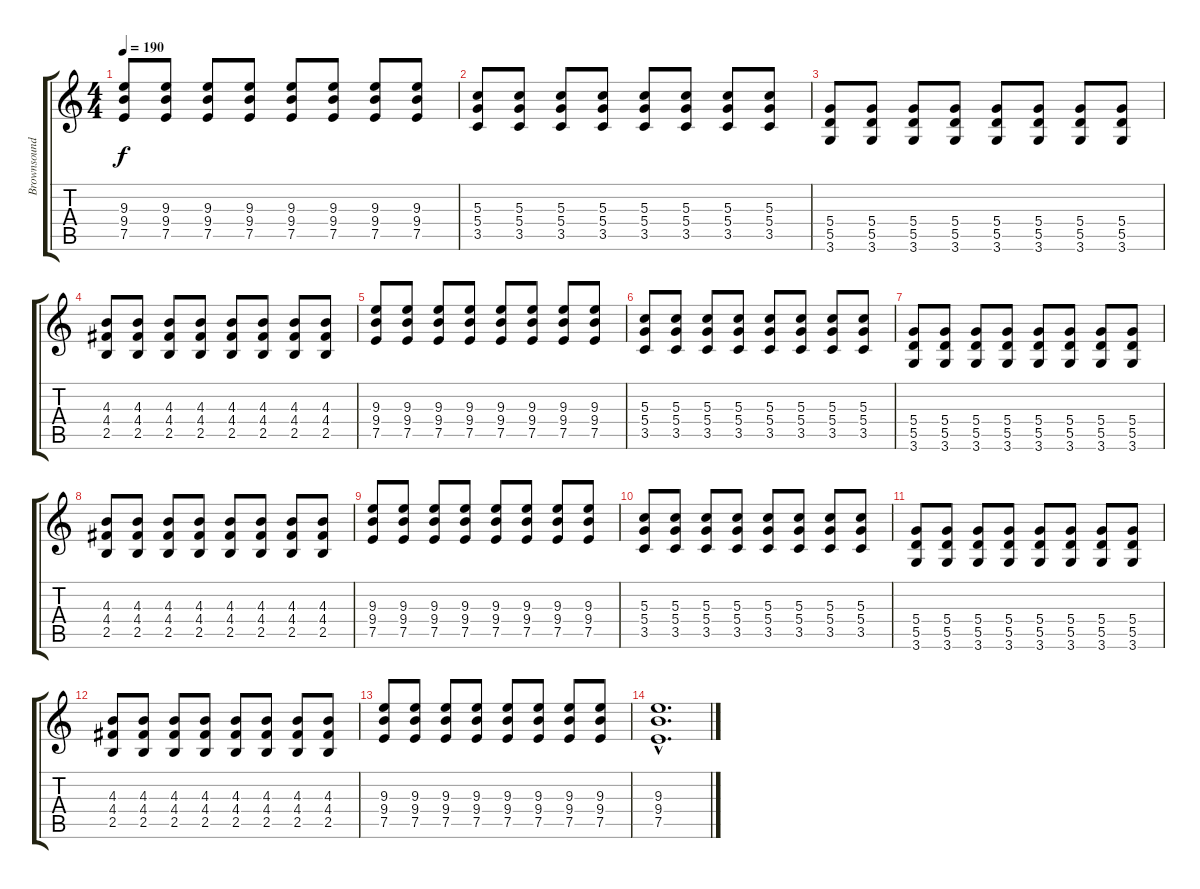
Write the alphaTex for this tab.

\track ("Brownsound" "Brownsound") {instrument overdrivenguitar}
\staff {score tabs}
\tuning (E4 B3 G3 D3 A2 E2) {hide}
\ts (4 4)
\tempo 190
\clef g2
\ks c
(9.3 9.4 7.5).8{dy f} (9.3 9.4 7.5).8 (9.3 9.4 7.5).8 (9.3 9.4 7.5).8 (9.3 9.4 7.5).8 (9.3 9.4 7.5).8 (9.3 9.4 7.5).8 (9.3 9.4 7.5).8 |
(5.3 5.4 3.5).8 (5.3 5.4 3.5).8 (5.3 5.4 3.5).8 (5.3 5.4 3.5).8 (5.3 5.4 3.5).8 (5.3 5.4 3.5).8 (5.3 5.4 3.5).8 (5.3 5.4 3.5).8 |
(5.4 5.5 3.6).8 (5.4 5.5 3.6).8 (5.4 5.5 3.6).8 (5.4 5.5 3.6).8 (5.4 5.5 3.6).8 (5.4 5.5 3.6).8 (5.4 5.5 3.6).8 (5.4 5.5 3.6).8 |
(4.3 4.4 2.5).8 (4.3 4.4 2.5).8 (4.3 4.4 2.5).8 (4.3 4.4 2.5).8 (4.3 4.4 2.5).8 (4.3 4.4 2.5).8 (4.3 4.4 2.5).8 (4.3 4.4 2.5).8 |
(9.3 9.4 7.5).8 (9.3 9.4 7.5).8 (9.3 9.4 7.5).8 (9.3 9.4 7.5).8 (9.3 9.4 7.5).8 (9.3 9.4 7.5).8 (9.3 9.4 7.5).8 (9.3 9.4 7.5).8 |
(5.3 5.4 3.5).8 (5.3 5.4 3.5).8 (5.3 5.4 3.5).8 (5.3 5.4 3.5).8 (5.3 5.4 3.5).8 (5.3 5.4 3.5).8 (5.3 5.4 3.5).8 (5.3 5.4 3.5).8 |
(5.4 5.5 3.6).8 (5.4 5.5 3.6).8 (5.4 5.5 3.6).8 (5.4 5.5 3.6).8 (5.4 5.5 3.6).8 (5.4 5.5 3.6).8 (5.4 5.5 3.6).8 (5.4 5.5 3.6).8 |
(4.3 4.4 2.5).8 (4.3 4.4 2.5).8 (4.3 4.4 2.5).8 (4.3 4.4 2.5).8 (4.3 4.4 2.5).8 (4.3 4.4 2.5).8 (4.3 4.4 2.5).8 (4.3 4.4 2.5).8 |
(9.3 9.4 7.5).8 (9.3 9.4 7.5).8 (9.3 9.4 7.5).8 (9.3 9.4 7.5).8 (9.3 9.4 7.5).8 (9.3 9.4 7.5).8 (9.3 9.4 7.5).8 (9.3 9.4 7.5).8 |
(5.3 5.4 3.5).8 (5.3 5.4 3.5).8 (5.3 5.4 3.5).8 (5.3 5.4 3.5).8 (5.3 5.4 3.5).8 (5.3 5.4 3.5).8 (5.3 5.4 3.5).8 (5.3 5.4 3.5).8 |
(5.4 5.5 3.6).8 (5.4 5.5 3.6).8 (5.4 5.5 3.6).8 (5.4 5.5 3.6).8 (5.4 5.5 3.6).8 (5.4 5.5 3.6).8 (5.4 5.5 3.6).8 (5.4 5.5 3.6).8 |
(4.3 4.4 2.5).8 (4.3 4.4 2.5).8 (4.3 4.4 2.5).8 (4.3 4.4 2.5).8 (4.3 4.4 2.5).8 (4.3 4.4 2.5).8 (4.3 4.4 2.5).8 (4.3 4.4 2.5).8 |
(9.3 9.4 7.5).8 (9.3 9.4 7.5).8 (9.3 9.4 7.5).8 (9.3 9.4 7.5).8 (9.3 9.4 7.5).8 (9.3 9.4 7.5).8 (9.3 9.4 7.5).8 (9.3 9.4 7.5).8 |
(9.3{hac} 9.4{hac} 7.5{hac}).1{d}
